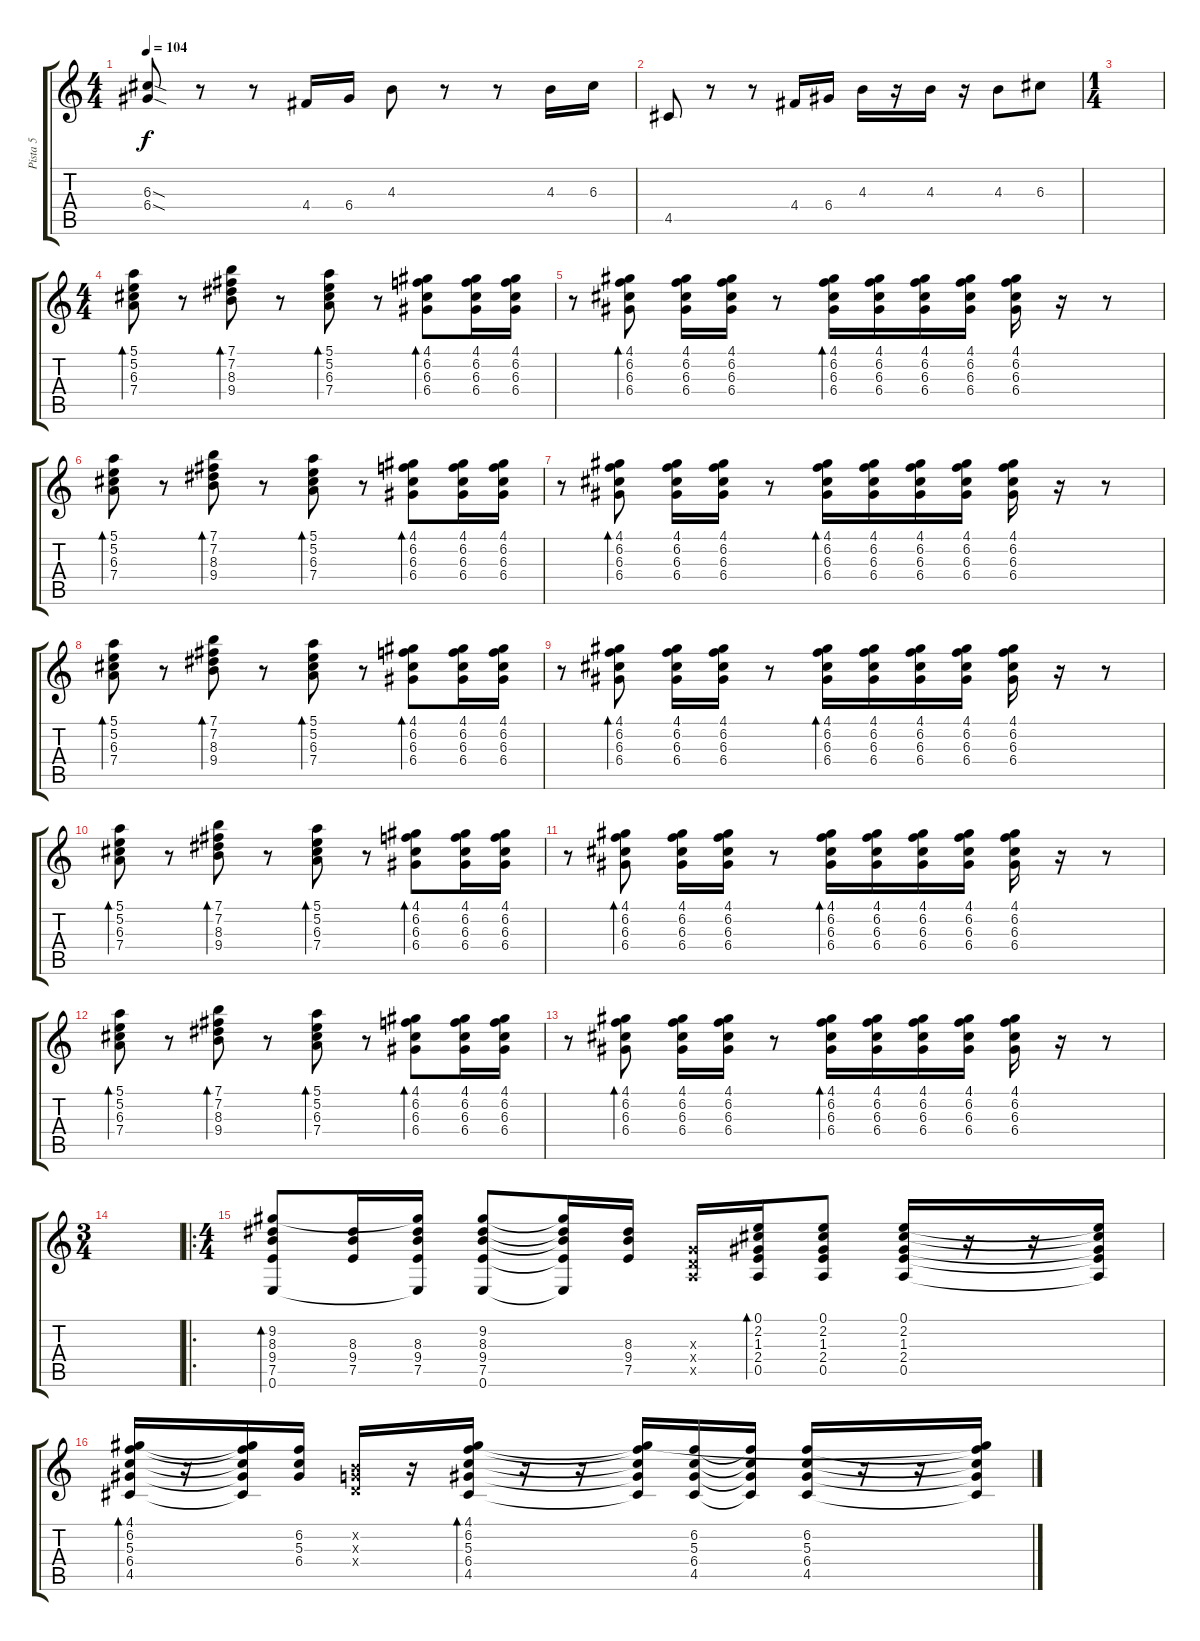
\track ("Pista 5" "Pista 5") {instrument distortionguitar}
\staff {score tabs}
\tuning (E4 B3 G3 D3 A2 E2) {hide}
\ts (4 4)
\tempo 104
\clef g2
\ks c
(6.3{sod} 6.4{sod}).8{dy f} r.8 r.8 4.4.16 6.4.16 4.3.8 r.8 r.8 4.3.16 6.3.16 |
4.5.8 r.8 r.8 4.4.16 6.4.16 4.3.16 r.16 4.3.16 r.16 4.3.8 6.3.8 |
\ts (1 4)
|
\ts (4 4)
(5.1 5.2 6.3 7.4).8{bd 30} r.8 (7.1 7.2 8.3 9.4).8{bd 30} r.8 (5.1 5.2 6.3 7.4).8{bd 30} r.8 (4.1 6.2 6.3 6.4).8{bd 30} (4.1 6.2 6.3 6.4).16 (4.1 6.2 6.3 6.4).16 |
r.8 (4.1 6.2 6.3 6.4).8{bd 30} (4.1 6.2 6.3 6.4).16 (4.1 6.2 6.3 6.4).16 r.8 (4.1 6.2 6.3 6.4).16{bd 30} (4.1 6.2 6.3 6.4).16 (4.1 6.2 6.3 6.4).16 (4.1 6.2 6.3 6.4).16 (4.1 6.2 6.3 6.4).16 r.16 r.8 |
(5.1 5.2 6.3 7.4).8{bd 30} r.8 (7.1 7.2 8.3 9.4).8{bd 30} r.8 (5.1 5.2 6.3 7.4).8{bd 30} r.8 (4.1 6.2 6.3 6.4).8{bd 30} (4.1 6.2 6.3 6.4).16 (4.1 6.2 6.3 6.4).16 |
r.8 (4.1 6.2 6.3 6.4).8{bd 30} (4.1 6.2 6.3 6.4).16 (4.1 6.2 6.3 6.4).16 r.8 (4.1 6.2 6.3 6.4).16{bd 30} (4.1 6.2 6.3 6.4).16 (4.1 6.2 6.3 6.4).16 (4.1 6.2 6.3 6.4).16 (4.1 6.2 6.3 6.4).16 r.16 r.8 |
(5.1 5.2 6.3 7.4).8{bd 30} r.8 (7.1 7.2 8.3 9.4).8{bd 30} r.8 (5.1 5.2 6.3 7.4).8{bd 30} r.8 (4.1 6.2 6.3 6.4).8{bd 30} (4.1 6.2 6.3 6.4).16 (4.1 6.2 6.3 6.4).16 |
r.8 (4.1 6.2 6.3 6.4).8{bd 30} (4.1 6.2 6.3 6.4).16 (4.1 6.2 6.3 6.4).16 r.8 (4.1 6.2 6.3 6.4).16{bd 30} (4.1 6.2 6.3 6.4).16 (4.1 6.2 6.3 6.4).16 (4.1 6.2 6.3 6.4).16 (4.1 6.2 6.3 6.4).16 r.16 r.8 |
(5.1 5.2 6.3 7.4).8{bd 30} r.8 (7.1 7.2 8.3 9.4).8{bd 30} r.8 (5.1 5.2 6.3 7.4).8{bd 30} r.8 (4.1 6.2 6.3 6.4).8{bd 30} (4.1 6.2 6.3 6.4).16 (4.1 6.2 6.3 6.4).16 |
r.8 (4.1 6.2 6.3 6.4).8{bd 30} (4.1 6.2 6.3 6.4).16 (4.1 6.2 6.3 6.4).16 r.8 (4.1 6.2 6.3 6.4).16{bd 30} (4.1 6.2 6.3 6.4).16 (4.1 6.2 6.3 6.4).16 (4.1 6.2 6.3 6.4).16 (4.1 6.2 6.3 6.4).16 r.16 r.8 |
(5.1 5.2 6.3 7.4).8{bd 30} r.8 (7.1 7.2 8.3 9.4).8{bd 30} r.8 (5.1 5.2 6.3 7.4).8{bd 30} r.8 (4.1 6.2 6.3 6.4).8{bd 30} (4.1 6.2 6.3 6.4).16 (4.1 6.2 6.3 6.4).16 |
r.8 (4.1 6.2 6.3 6.4).8{bd 30} (4.1 6.2 6.3 6.4).16 (4.1 6.2 6.3 6.4).16 r.8 (4.1 6.2 6.3 6.4).16{bd 30} (4.1 6.2 6.3 6.4).16 (4.1 6.2 6.3 6.4).16 (4.1 6.2 6.3 6.4).16 (4.1 6.2 6.3 6.4).16 r.16 r.8 |
\ts (3 4)
|
\ro
\ts (4 4)
(9.2 8.3 9.4 7.5 0.6).8{bd 60} (8.3 9.4 7.5).16 (9.2{t} 8.3 9.4 7.5 0.6{t}).16 (9.2 8.3 9.4 7.5 0.6).8 (9.2{t} 8.3{t} 9.4{t} 7.5{t} 0.6{t}).16 (8.3 9.4 7.5).16 (0.3{x} 0.4{x} 0.5{x}).16 (0.1 2.2 1.3 2.4 0.5).16{bd 60} (0.1 2.2 1.3 2.4 0.5).8 (0.1 2.2 1.3 2.4 0.5).16 r.16 r.16 (0.1{t} 2.2{t} 1.3{t} 2.4{t} 0.5{t}).16 |
(4.1 6.2 5.3 6.4 4.5).16{bd 60} r.16 (4.1{t} 6.2{t} 5.3{t} 6.4{t} 4.5{t}).16 (6.2 5.3 6.4).16 (0.2{x} 0.3{x} 0.4{x}).16 r.16 (4.1 6.2 5.3 6.4 4.5).16{bd 60} r.16 r.16 (4.1{t} 6.2{t} 5.3{t} 6.4{t} 4.5{t}).16 (6.2 5.3 6.4 4.5).16 (6.2{t} 5.3{t} 6.4{t} 4.5{t}).16 (6.2 5.3 6.4 4.5).16 r.16 r.16 (4.1{t} 6.2{t} 5.3{t} 6.4{t} 4.5{t}).16
